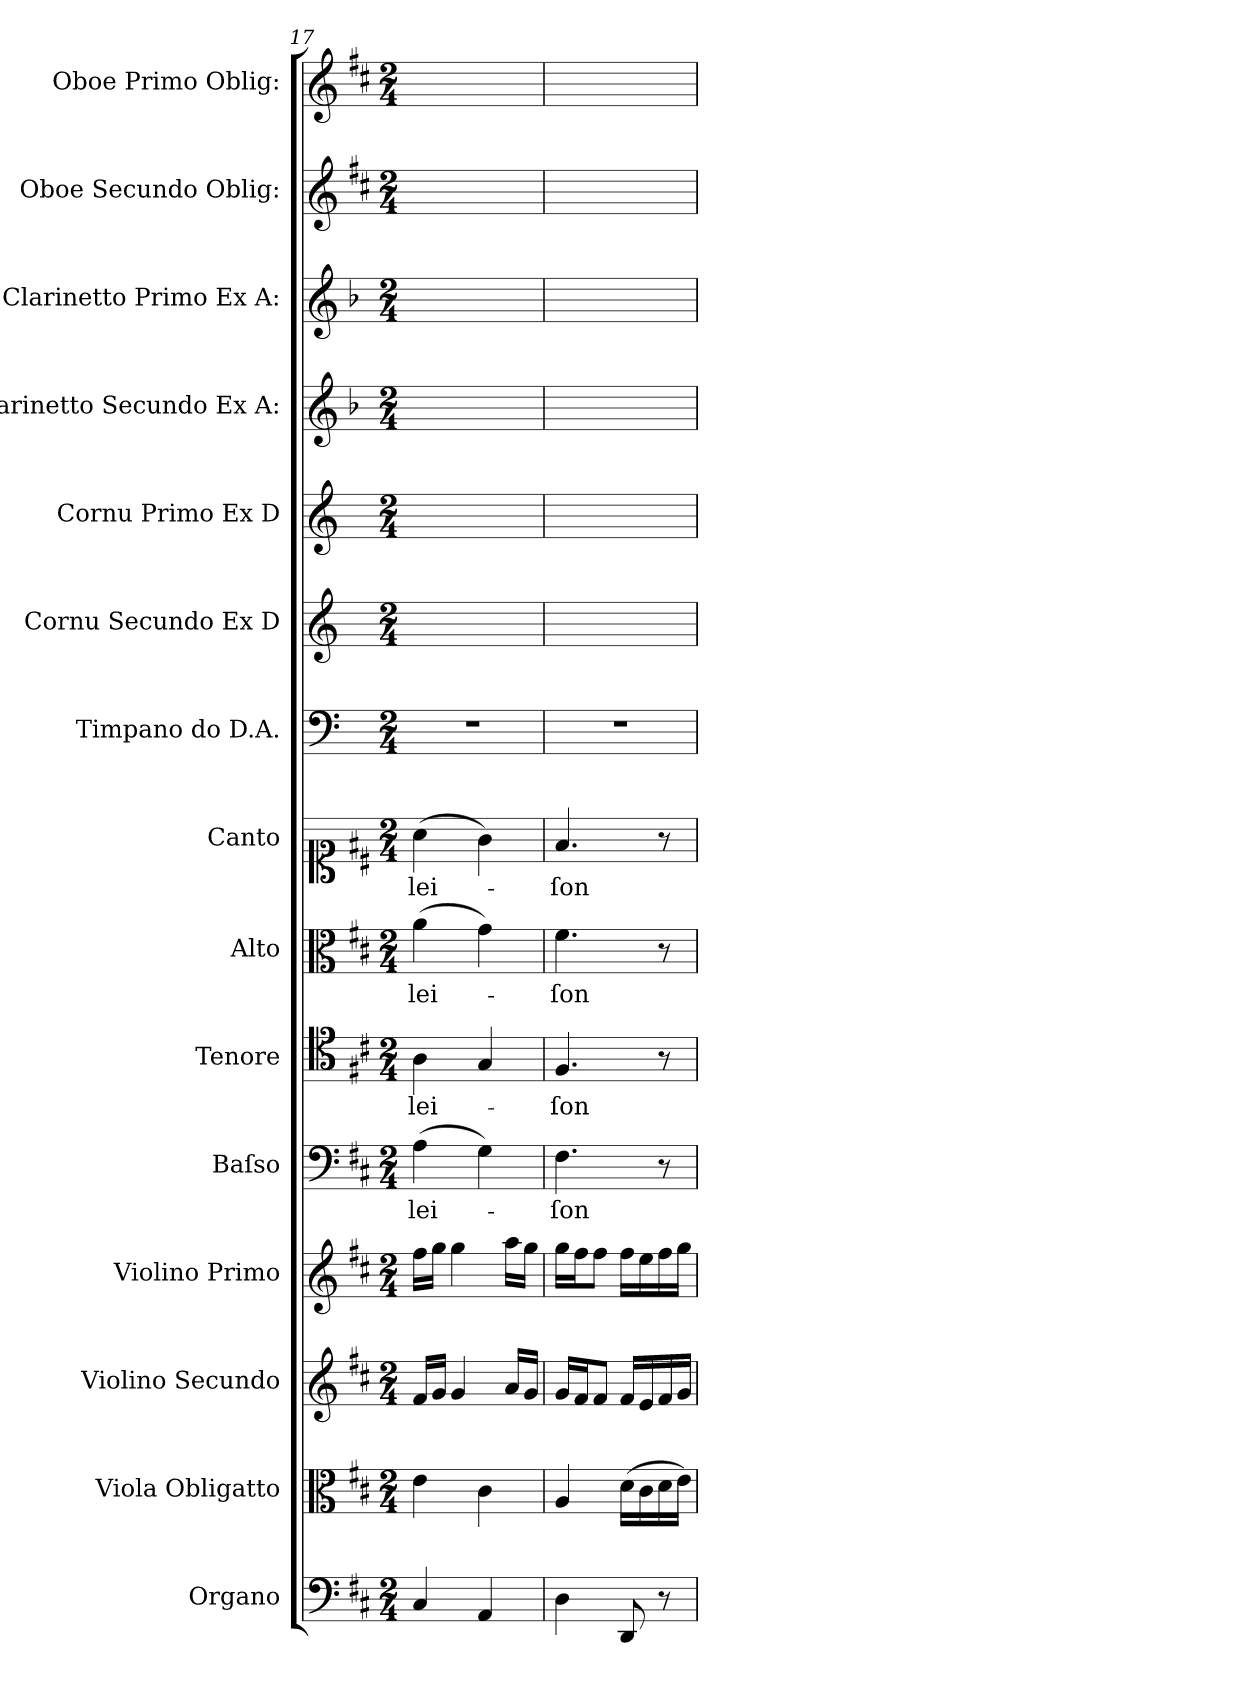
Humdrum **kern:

**kern	**kern	**kern	**kern	**kern	**text	**kern	**text	**kern	**text	**kern	**text	**kern	**kern	**kern	**kern	**kern	**kern	**kern
*part15	*part14	*part13	*part12	*part11	*part11	*part10	*part10	*part9	*part9	*part8	*part8	*part7	*part6	*part5	*part4	*part3	*part2	*part1
*staff15	*staff14	*staff13	*staff12	*staff11	*staff11	*staff10	*staff10	*staff9	*staff9	*staff8	*staff8	*staff7	*staff6	*staff5	*staff4	*staff3	*staff2	*staff1
*I"Organo	*I"Viola Obligatto	*I"Violino Secundo	*I"Violino Primo	*I"Baſso	*	*I"Tenore	*	*I"Alto	*	*I"Canto	*	*I"Timpano do D.A.	*I"Cornu Secundo Ex D	*I"Cornu Primo Ex D	*I"Clarinetto Secundo Ex A:	*I"Clarinetto Primo Ex A:	*I"Oboe Secundo Oblig:	*I"Oboe Primo Oblig:
*I'org	*I'vla obl	*I'vl 2	*I'vl 1	*I'B	*	*I'T	*	*I'A	*	*	*	*I'timp	*	*	*I'cl 2 in A	*I'cl 1 in A	*I'ob 2	*I'ob 1
*clefF4	*clefC3	*clefG2	*clefG2	*clefF4	*	*clefC4	*	*clefC3	*	*clefC1	*	*clefF4	*clefG2	*clefG2	*clefG2	*clefG2	*clefG2	*clefG2
*	*	*	*	*	*	*	*	*	*	*	*	*	*ITrd-1c-2	*ITrd-1c-2	*ITrd2c3	*ITrd2c3	*	*
*k[f#c#]	*k[f#c#]	*k[f#c#]	*k[f#c#]	*k[f#c#]	*	*k[f#c#]	*	*k[f#c#]	*	*k[f#c#]	*	*k[]	*k[f#c#]	*k[f#c#]	*k[f#c#]	*k[f#c#]	*k[f#c#]	*k[f#c#]
*D:	*D:	*D:	*D:	*D:	*	*D:	*	*D:	*	*D:	*	*	*	*	*D:	*D:	*D:	*D:
*M2/4	*M2/4	*M2/4	*M2/4	*M2/4	*	*M2/4	*	*M2/4	*	*M2/4	*	*M2/4	*M2/4	*M2/4	*M2/4	*M2/4	*M2/4	*M2/4
=17	=17	=17	=17	=17	=17	=17	=17	=17	=17	=17	=17	=17	=17	=17	=17	=17	=17	=17
4C#/	4e\	16f#/LL	16ff#\LL	(4A\	lei-	4A\	-lei-	(4a\	-lei-	(4a\	-lei-	2r	2ryy	2ryy	2ryy	2ryy	2ryy	2ryy
.	.	16g/JJ	16gg\JJ	.	.	.	.	.	.	.	.	.	.	.	.	.	.	.
.	.	4g/	4gg\	.	.	.	.	.	.	.	.	.	.	.	.	.	.	.
4AA/	4c#\	.	.	4G\)	.	4G/	.	4g\)	.	4g\)	.	.	.	.	.	.	.	.
.	.	16a/LL	16aa\LL	.	.	.	.	.	.	.	.	.	.	.	.	.	.	.
.	.	16g/JJ	16gg\JJ	.	.	.	.	.	.	.	.	.	.	.	.	.	.	.
=18	=18	=18	=18	=18	=18	=18	=18	=18	=18	=18	=18	=18	=18	=18	=18	=18	=18	=18
4D\	4A/	16g/LL	16gg\LL	4.F#\	-ſon	4.F#/	-ſon	4.f#\	-ſon	4.f#/	-ſon	2r	2ryy	2ryy	2ryy	2ryy	2ryy	2ryy
.	.	16f#/J	16ff#\J	.	.	.	.	.	.	.	.	.	.	.	.	.	.	.
.	.	8f#/J	8ff#\J	.	.	.	.	.	.	.	.	.	.	.	.	.	.	.
8DD/	(16d\LL	16f#/LL	16ff#\LL	.	.	.	.	.	.	.	.	.	.	.	.	.	.	.
.	16c#\	16e/	16ee\	.	.	.	.	.	.	.	.	.	.	.	.	.	.	.
8r	16d\	16f#/	16ff#\	8r	.	8r	.	8r	.	8r	.	.	.	.	.	.	.	.
.	16e\JJ)	16g/JJ	16gg\JJ	.	.	.	.	.	.	.	.	.	.	.	.	.	.	.
=	=	=	=	=	=	=	=	=	=	=	=	=	=	=	=	=	=	=
*-	*-	*-	*-	*-	*-	*-	*-	*-	*-	*-	*-	*-	*-	*-	*-	*-	*-	*-
